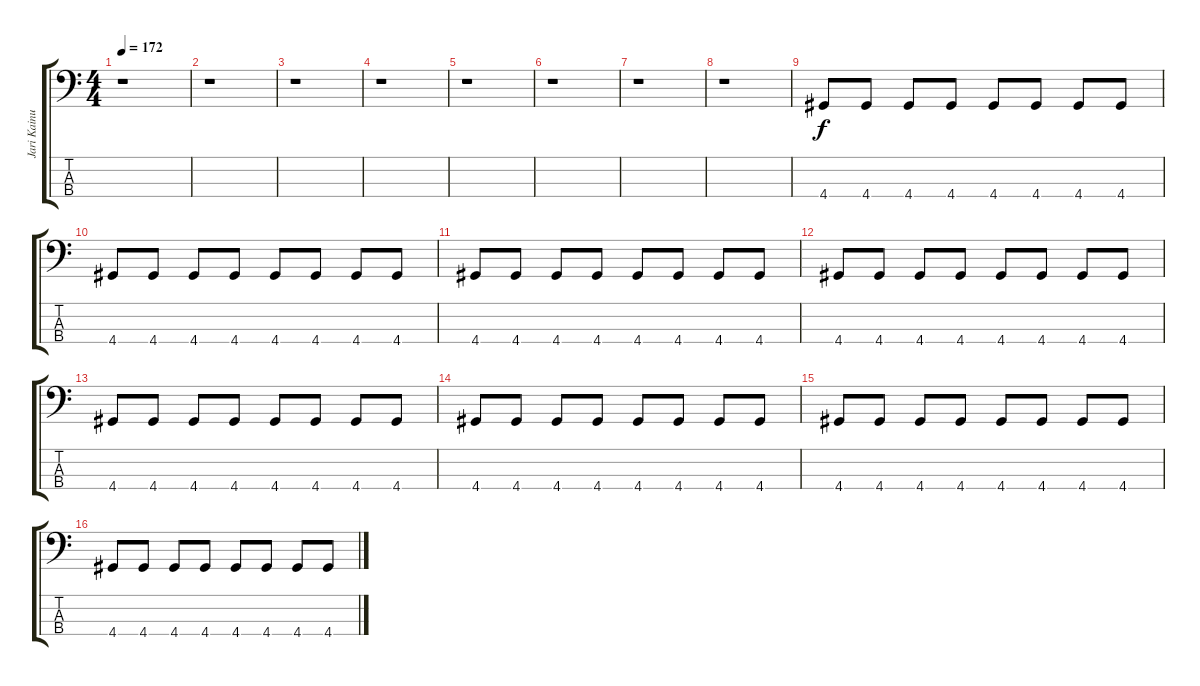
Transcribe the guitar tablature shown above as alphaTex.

\track ("Jari Kainulainen" "Jari Kainu") {instrument electricbassfinger}
\staff {score tabs}
\tuning (G2 D2 A1 E1) {hide}
\ts (4 4)
\tempo 172
\clef f4
\ks c
r.1{dy f instrument electricbassfinger} |
r.1 |
r.1 |
r.1 |
r.1 |
r.1 |
r.1 |
r.1 |
4.4.8 4.4.8 4.4.8 4.4.8 4.4.8 4.4.8 4.4.8 4.4.8 |
4.4.8 4.4.8 4.4.8 4.4.8 4.4.8 4.4.8 4.4.8 4.4.8 |
4.4.8 4.4.8 4.4.8 4.4.8 4.4.8 4.4.8 4.4.8 4.4.8 |
4.4.8 4.4.8 4.4.8 4.4.8 4.4.8 4.4.8 4.4.8 4.4.8 |
4.4.8 4.4.8 4.4.8 4.4.8 4.4.8 4.4.8 4.4.8 4.4.8 |
4.4.8 4.4.8 4.4.8 4.4.8 4.4.8 4.4.8 4.4.8 4.4.8 |
4.4.8 4.4.8 4.4.8 4.4.8 4.4.8 4.4.8 4.4.8 4.4.8 |
4.4.8 4.4.8 4.4.8 4.4.8 4.4.8 4.4.8 4.4.8 4.4.8
